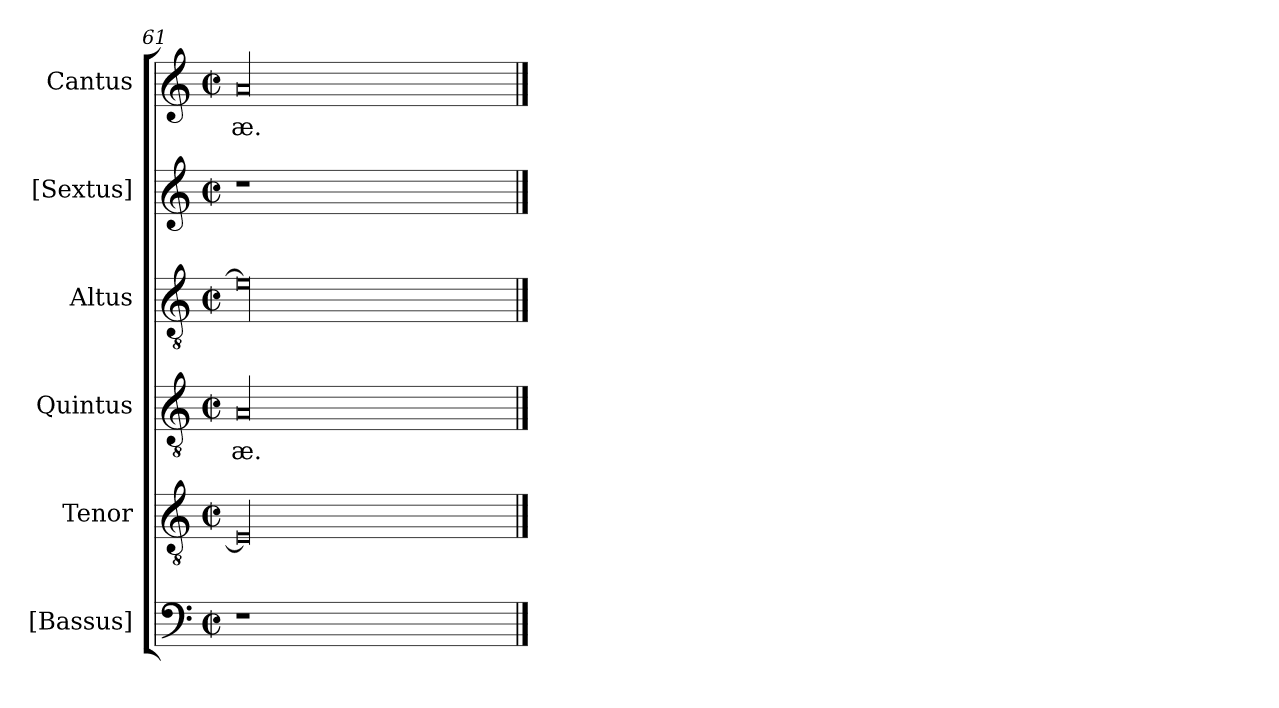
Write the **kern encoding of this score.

**kern	**kern	**kern	**text	**kern	**kern	**kern	**text
*part6	*part5	*part4	*part4	*part3	*part2	*part1	*part1
*staff6	*staff5	*staff4	*staff4	*staff3	*staff2	*staff1	*staff1
*I"[Bassus]	*I"Tenor	*I"Quintus	*	*I"Altus	*I"[Sextus]	*I"Cantus	*
*I'[B]	*I'T	*I'Q	*	*	*I'[S]	*I'C	*
*clefF4	*clefGv2	*clefGv2	*	*clefGv2	*clefG2	*clefG2	*
*k[]	*k[]	*k[]	*	*k[]	*k[]	*k[]	*
*C:	*C:	*C:	*	*C:	*C:	*C:	*
*M2/2	*M2/2	*M2/2	*	*M2/2	*M2/2	*M2/2	*
*met(c|)	*met(c|)	*met(c|)	*	*met(c|)	*met(c|)	*met(c|)	*
=61	=61	=61	=61	=61	=61	=61	=61
1r	00E/]	00A/	-æ.	00e\]	1r	00a/	-æ.
0.ryy	.	.	.	.	0.ryy	.	.
==	==	==	==	==	==	==	==
*-	*-	*-	*-	*-	*-	*-	*-
